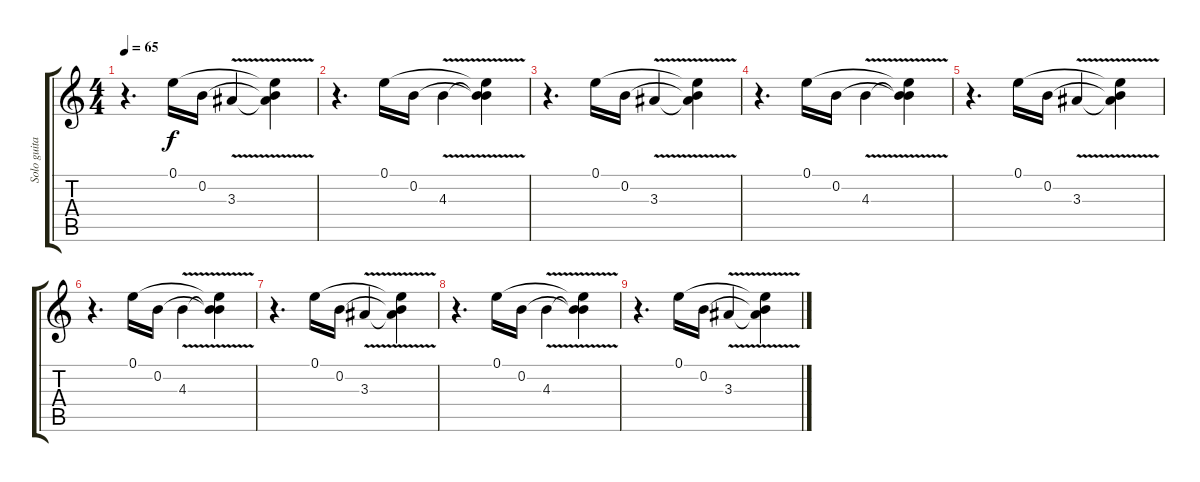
\track ("Solo guitar" "Solo guita") {instrument overdrivenguitar}
\staff {score tabs}
\tuning (E4 B3 G3 D3 A2 E2) {hide}
\ts (4 4)
\tempo 65
\clef g2
\ks c
r.4{d dy f} 0.1.16 0.2.16 3.3{v}.4 (0.1{t} 0.2{t} 3.3{t}).4 |
r.4{d} 0.1.16 0.2.16 4.3{v}.4 (0.1{t} 0.2{t} 4.3{t}).4 |
r.4{d} 0.1.16 0.2.16 3.3{v}.4 (0.1{t} 0.2{t} 3.3{t}).4 |
r.4{d} 0.1.16 0.2.16 4.3{v}.4 (0.1{t} 0.2{t} 4.3{t}).4 |
r.4{d} 0.1.16 0.2.16 3.3{v}.4 (0.1{t} 0.2{t} 3.3{t}).4 |
r.4{d} 0.1.16 0.2.16 4.3{v}.4 (0.1{t} 0.2{t} 4.3{t}).4 |
r.4{d} 0.1.16 0.2.16 3.3{v}.4 (0.1{t} 0.2{t} 3.3{t}).4 |
r.4{d} 0.1.16 0.2.16 4.3{v}.4 (0.1{t} 0.2{t} 4.3{t}).4 |
r.4{d} 0.1.16 0.2.16 3.3{v}.4 (0.1{t} 0.2{t} 3.3{t}).4
